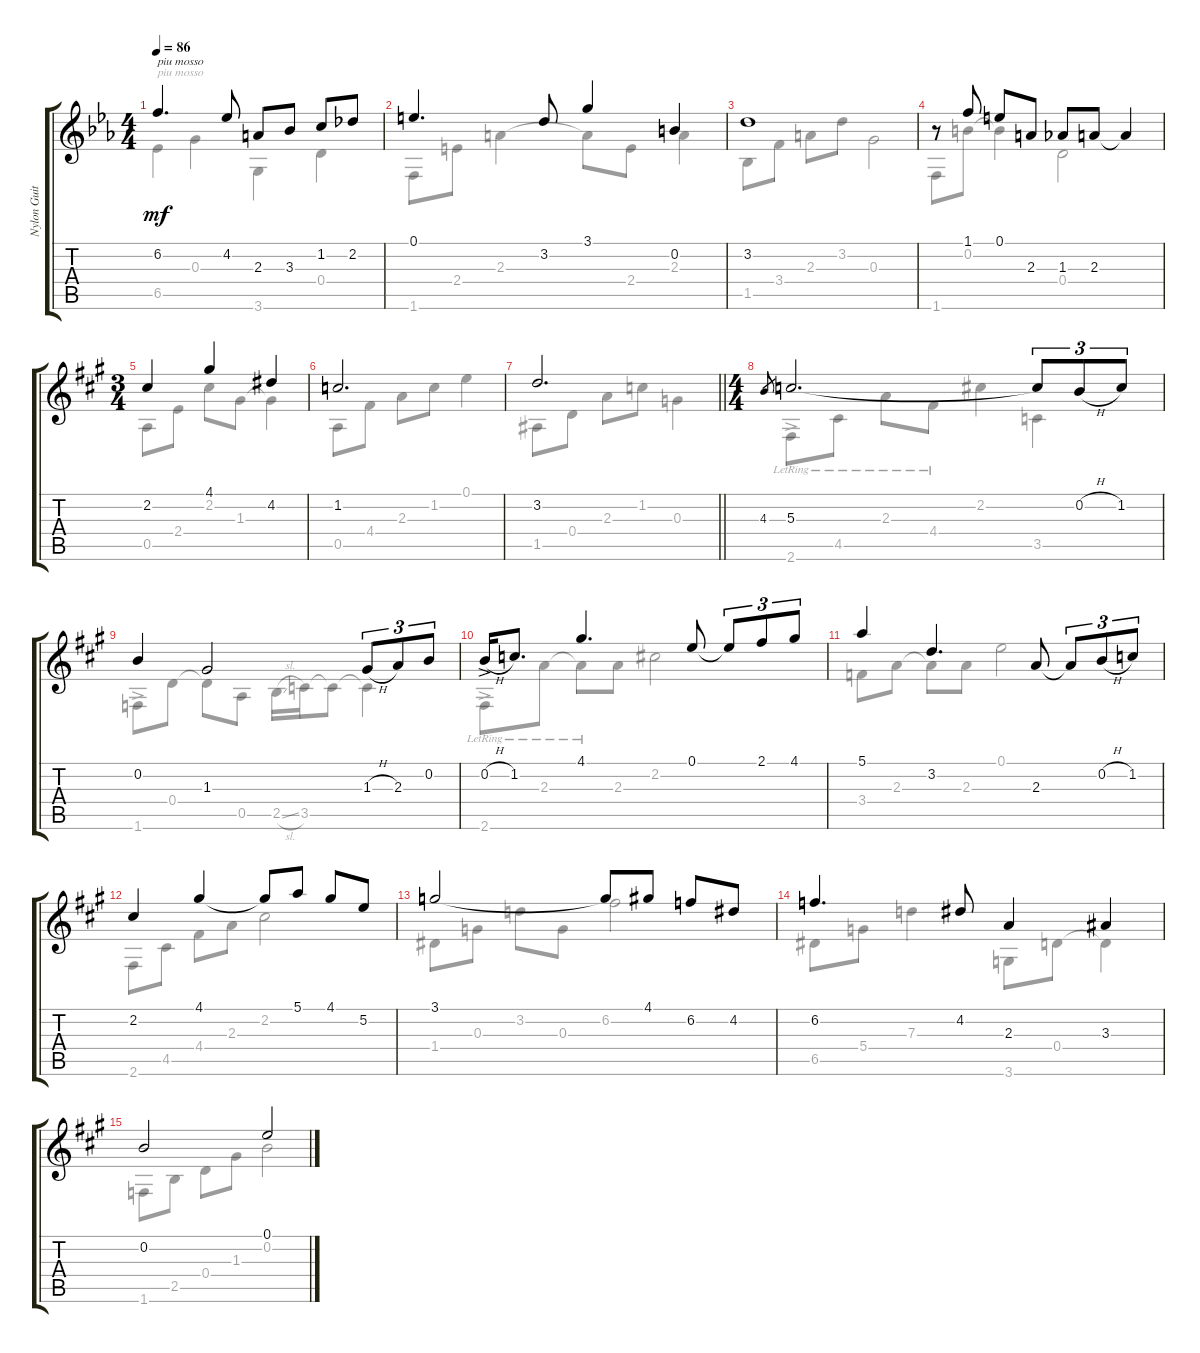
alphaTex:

\track ("Nylon Guitar" "Nylon Guit") {instrument acousticguitarnylon}
\staff {score tabs}
\tuning (E4 B3 G3 D3 A2 E2) {hide}
\voice
\ts (4 4)
\tempo 86
\clef g2
\ks eb
6.2.4{d txt "piu mosso" dy mf} 4.2.8 2.3.8 3.3.8 1.2.8 2.2.8 |
0.1.4{d} 3.2.8 3.1.4 0.2.4 |
3.2.1 |
r.8 1.1.8 0.1.8 2.3.8 1.3.8 2.3.8 2.3{t}.4 |
\ts (3 4)
\ks f#minor
2.2.4 4.1.4 4.2.4 |
1.2.2{d} |
\barLineRight lightlight
3.2.2{d} |
\ts (4 4)
4.3.8{gr} 5.3.2{d} 5.3{t}.8{tu (3 2)} 0.2{h}.8{tu (3 2)} 1.2.8{tu (3 2)} |
0.2.4 1.3.2 1.3{h}.8{tu (3 2)} 2.3.8{tu (3 2)} 0.2.8{tu (3 2)} |
0.2{h ac}.16 1.2.8{d} 4.1.4{d} 0.1.8 0.1{t}.8{tu (3 2)} 2.1.8{tu (3 2)} 4.1.8{tu (3 2)} |
5.1.4 3.2.4{d} 2.3.8 2.3{t}.8{tu (3 2)} 0.2{h}.8{tu (3 2)} 1.2.8{tu (3 2)} |
2.2.4 4.1.4 4.1{t}.8 5.1.8 4.1.8 5.2.8 |
3.1.2 3.1{t}.8 4.1.8 6.2.8 4.2.8 |
6.2.4{d} 4.2.8 2.3.4 3.3.4 |
0.2.2 0.1.2
\voice
\clef g2
\ottava regular
\simile none
\ks eb
6.5.4{txt "piu mosso" dy mf} 0.3.4 3.6.4 0.4.4 |
1.6.8 2.4.8 2.3.4 2.3{t}.8 2.4.8 2.3.4 |
1.5.8 3.4.8 2.3.8 3.2.8 0.3.2 |
1.6.8 0.2.8 0.2{t}.4 0.4.2 |
\ks f#minor
0.5.8 2.4.8 2.2.8 1.3.8 1.3{t}.4 |
0.5.8 4.4.8 2.3.8 1.2.8 0.1.4 |
\barLineRight lightlight
1.5.8 0.4.8 2.3.8 1.2.8 0.3.4 |
2.6{ac lr}.8 4.5{lr}.8 2.3{lr}.8 4.4{lr}.8 2.2.4 3.5.4 |
1.6{ac}.8 0.4.8 0.4{t}.8 0.5.8 2.5{sl}.16 3.5.16 3.5{t}.8 3.5{t}.4 |
2.6{ac lr}.8 2.3{lr}.8 2.3{lr t}.8 2.3.8 2.2.2 |
3.4.8 2.3.8 2.3{t}.8 2.3.8 0.1.2 |
2.6.8 4.5.8 4.4.8 2.3.8 2.2.2 |
1.4.8 0.3.8 3.2.8 0.3.8 6.2.2 |
6.5.8 5.4.8 7.3.4 3.6.8 0.4.8 0.4{t}.4 |
1.6.8 2.5.8 0.4.8 1.3.8 0.2.2
